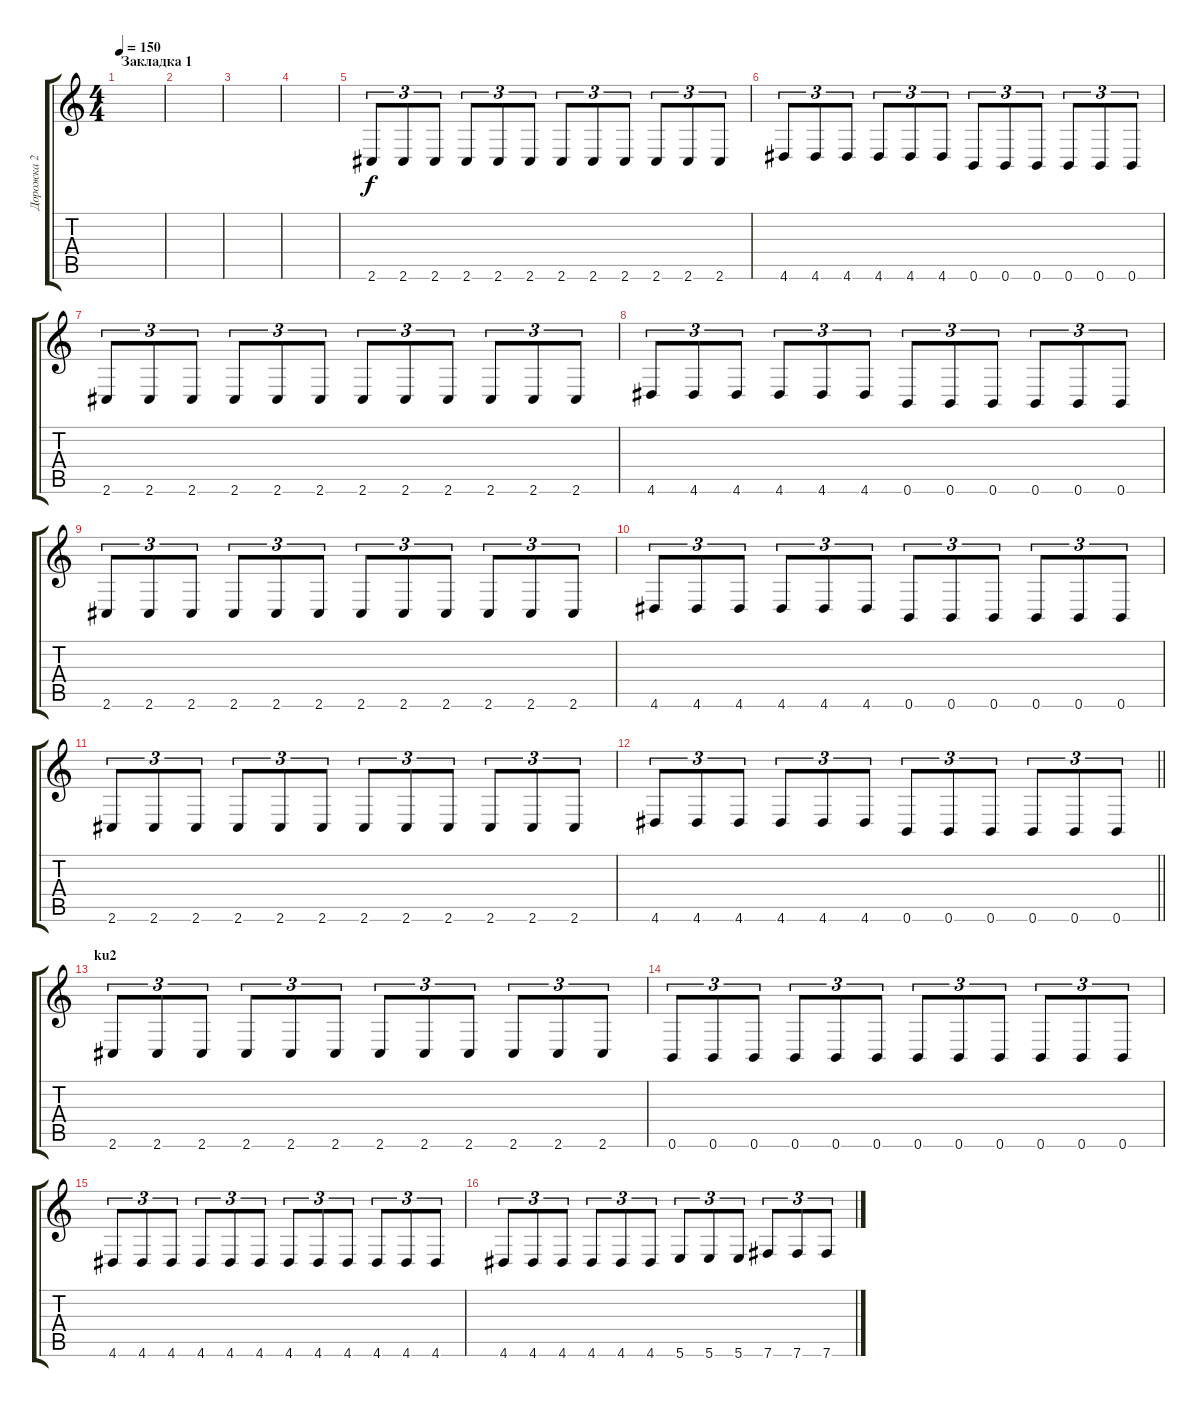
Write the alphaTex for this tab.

\track ("Дорожка 2" "Дорожка 2") {instrument distortionguitar}
\staff {score tabs}
\tuning (Db4 Ab3 E3 B2 Gb2 B1) {hide}
\ts (4 4)
\section ("" "Закладка 1")
\tempo 150
\clef g2
\ks c
|
|
|
|
2.6.8{tu (3 2)} 2.6.8{tu (3 2)} 2.6.8{tu (3 2)} 2.6.8{tu (3 2)} 2.6.8{tu (3 2)} 2.6.8{tu (3 2)} 2.6.8{tu (3 2)} 2.6.8{tu (3 2)} 2.6.8{tu (3 2)} 2.6.8{tu (3 2)} 2.6.8{tu (3 2)} 2.6.8{tu (3 2)} |
4.6.8{tu (3 2)} 4.6.8{tu (3 2)} 4.6.8{tu (3 2)} 4.6.8{tu (3 2)} 4.6.8{tu (3 2)} 4.6.8{tu (3 2)} 0.6.8{tu (3 2)} 0.6.8{tu (3 2)} 0.6.8{tu (3 2)} 0.6.8{tu (3 2)} 0.6.8{tu (3 2)} 0.6.8{tu (3 2)} |
2.6.8{tu (3 2)} 2.6.8{tu (3 2)} 2.6.8{tu (3 2)} 2.6.8{tu (3 2)} 2.6.8{tu (3 2)} 2.6.8{tu (3 2)} 2.6.8{tu (3 2)} 2.6.8{tu (3 2)} 2.6.8{tu (3 2)} 2.6.8{tu (3 2)} 2.6.8{tu (3 2)} 2.6.8{tu (3 2)} |
4.6.8{tu (3 2)} 4.6.8{tu (3 2)} 4.6.8{tu (3 2)} 4.6.8{tu (3 2)} 4.6.8{tu (3 2)} 4.6.8{tu (3 2)} 0.6.8{tu (3 2)} 0.6.8{tu (3 2)} 0.6.8{tu (3 2)} 0.6.8{tu (3 2)} 0.6.8{tu (3 2)} 0.6.8{tu (3 2)} |
2.6.8{tu (3 2)} 2.6.8{tu (3 2)} 2.6.8{tu (3 2)} 2.6.8{tu (3 2)} 2.6.8{tu (3 2)} 2.6.8{tu (3 2)} 2.6.8{tu (3 2)} 2.6.8{tu (3 2)} 2.6.8{tu (3 2)} 2.6.8{tu (3 2)} 2.6.8{tu (3 2)} 2.6.8{tu (3 2)} |
4.6.8{tu (3 2)} 4.6.8{tu (3 2)} 4.6.8{tu (3 2)} 4.6.8{tu (3 2)} 4.6.8{tu (3 2)} 4.6.8{tu (3 2)} 0.6.8{tu (3 2)} 0.6.8{tu (3 2)} 0.6.8{tu (3 2)} 0.6.8{tu (3 2)} 0.6.8{tu (3 2)} 0.6.8{tu (3 2)} |
2.6.8{tu (3 2)} 2.6.8{tu (3 2)} 2.6.8{tu (3 2)} 2.6.8{tu (3 2)} 2.6.8{tu (3 2)} 2.6.8{tu (3 2)} 2.6.8{tu (3 2)} 2.6.8{tu (3 2)} 2.6.8{tu (3 2)} 2.6.8{tu (3 2)} 2.6.8{tu (3 2)} 2.6.8{tu (3 2)} |
\barLineRight lightlight
4.6.8{tu (3 2)} 4.6.8{tu (3 2)} 4.6.8{tu (3 2)} 4.6.8{tu (3 2)} 4.6.8{tu (3 2)} 4.6.8{tu (3 2)} 0.6.8{tu (3 2)} 0.6.8{tu (3 2)} 0.6.8{tu (3 2)} 0.6.8{tu (3 2)} 0.6.8{tu (3 2)} 0.6.8{tu (3 2)} |
\section ("" "ku2")
2.6.8{tu (3 2)} 2.6.8{tu (3 2)} 2.6.8{tu (3 2)} 2.6.8{tu (3 2)} 2.6.8{tu (3 2)} 2.6.8{tu (3 2)} 2.6.8{tu (3 2)} 2.6.8{tu (3 2)} 2.6.8{tu (3 2)} 2.6.8{tu (3 2)} 2.6.8{tu (3 2)} 2.6.8{tu (3 2)} |
0.6.8{tu (3 2)} 0.6.8{tu (3 2)} 0.6.8{tu (3 2)} 0.6.8{tu (3 2)} 0.6.8{tu (3 2)} 0.6.8{tu (3 2)} 0.6.8{tu (3 2)} 0.6.8{tu (3 2)} 0.6.8{tu (3 2)} 0.6.8{tu (3 2)} 0.6.8{tu (3 2)} 0.6.8{tu (3 2)} |
4.6.8{tu (3 2)} 4.6.8{tu (3 2)} 4.6.8{tu (3 2)} 4.6.8{tu (3 2)} 4.6.8{tu (3 2)} 4.6.8{tu (3 2)} 4.6.8{tu (3 2)} 4.6.8{tu (3 2)} 4.6.8{tu (3 2)} 4.6.8{tu (3 2)} 4.6.8{tu (3 2)} 4.6.8{tu (3 2)} |
4.6.8{tu (3 2)} 4.6.8{tu (3 2)} 4.6.8{tu (3 2)} 4.6.8{tu (3 2)} 4.6.8{tu (3 2)} 4.6.8{tu (3 2)} 5.6.8{tu (3 2)} 5.6.8{tu (3 2)} 5.6.8{tu (3 2)} 7.6.8{tu (3 2)} 7.6.8{tu (3 2)} 7.6.8{tu (3 2)}
